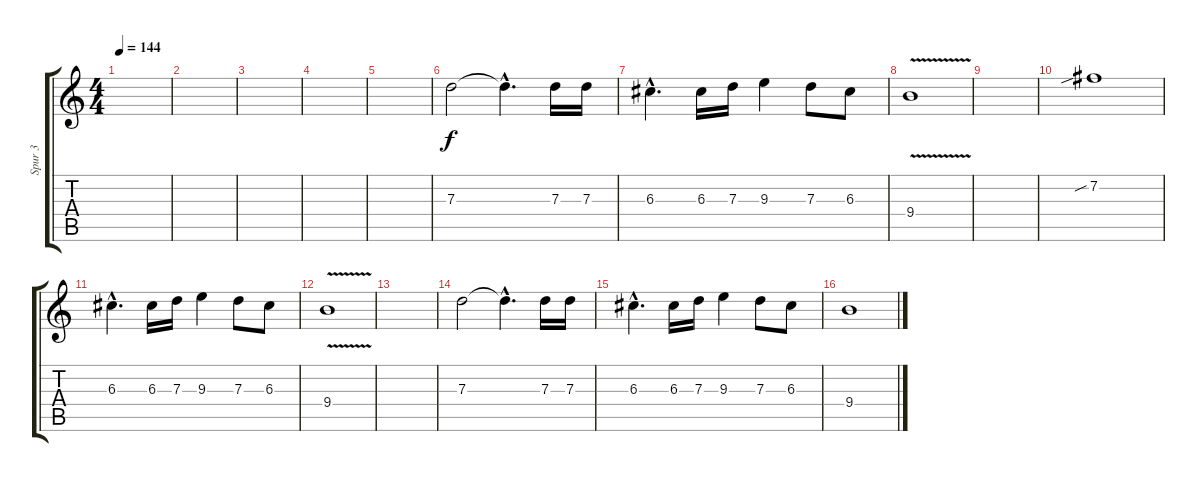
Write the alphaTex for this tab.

\track ("Spur 3" "Spur 3") {instrument distortionguitar}
\staff {score tabs}
\tuning (E4 B3 G3 D3 A2 E2) {hide}
\ts (4 4)
\tempo 144
\clef g2
\ks c
|
|
|
|
|
7.3.2 7.3{hac t}.4{d} 7.3.16 7.3.16 |
6.3{hac}.4{d} 6.3.16 7.3.16 9.3.4 7.3.8 6.3.8 |
9.4{v}.1 |
|
7.2{sib}.1 |
6.3{hac}.4{d} 6.3.16 7.3.16 9.3.4 7.3.8 6.3.8 |
9.4{v}.1 |
|
7.3.2 7.3{hac t}.4{d} 7.3.16 7.3.16 |
6.3{hac}.4{d} 6.3.16 7.3.16 9.3.4 7.3.8 6.3.8 |
9.4.1
